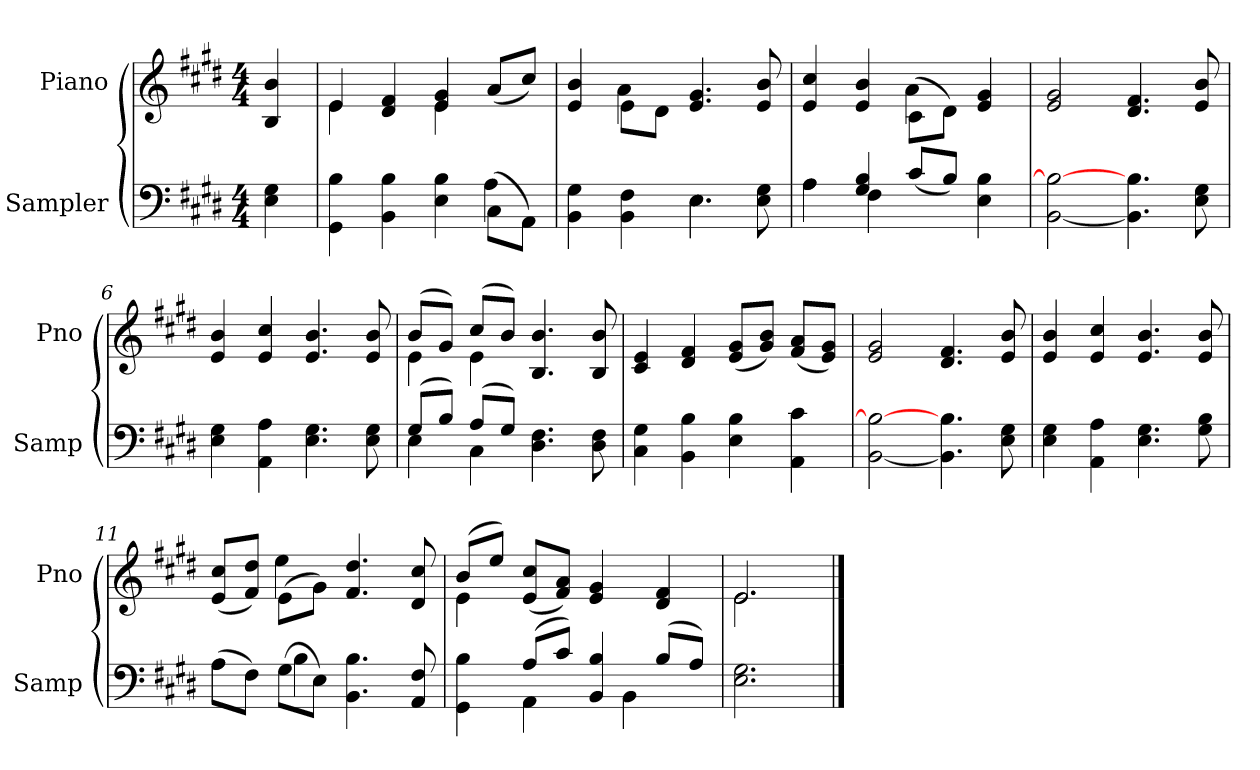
**kern	**kern
*part2	*part1
*staff2	*staff1
*I"Sampler	*I"Piano
*I'Samp	*I'Pno
*clefF4	*clefG2
*k[f#c#g#d#]	*k[f#c#g#d#]
*E:	*E:
*M4/4	*M4/4
=1	=1
4E 4G#	4B 4b
=2	=2
*^	*^
4GG# 4B	2.ryy	4e/	4e
4BB 4B	.	4d# 4f#	4ryy
4E 4B	.	4e 4g#	4e
(8C#\L	4A	(8a/L	4ryy
8AA\J)	.	8cc#/J)	.
=3	=3	=3	=3
4BB 4G#	2ryy	4e 4b	4ryy
4BB 4F#	.	8e\L	4a
.	.	8d#\J	.
4.E\	4.E	4.e 4.g#	2ryy
8E 8G#	8ryy	8e 8b	.
=4	=4	=4	=4
4A\	4A	4e 4cc#	2ryy
4G# 4B	4F#	4e 4b	.
(8c#/L	2ryy	(8c#\L	4a
8B/J)	.	8d#\J)	.
4E 4B	.	4e 4g#	4ryy
*v	*v	*	*
*	*v	*v
=5	=5
[2BB 2B_	2e 2g#
4.BB] 4.B	4.d# 4.f#
8E 8G#	8e 8b
=6	=6
4E 4G#	4e 4b
4AA 4A	4e 4cc#
4.E 4.G#	4.e 4.b
8E 8G#	8e 8b
=7	=7
*^	*^
(8G#/L	4E	(8b/L	4e
8B/J)	.	8g#/J)	.
(8A/L	4C#	(8cc#/L	4e
8G#/J)	.	8b/J)	.
4.D# 4.F#	2ryy	4.B 4.b	2ryy
8D# 8F#	.	8B 8b	.
*v	*v	*	*
*	*v	*v
=8	=8
4C# 4G#	4c# 4e
4BB 4B	4d# 4f#
4E 4B	(8e/ 8g#/L
.	8g#/ 8b/J)
4AA 4c#	(8f#/ 8a/L
.	8e/ 8g#/J)
=9	=9
[2BB 2B_	2e 2g#
4.BB] 4.B	4.d# 4.f#
8E 8G#	8e 8b
=10	=10
4E 4G#	4e 4b
4AA 4A	4e 4cc#
4.E 4.G#	4.e 4.b
8G# 8B	8e 8b
=11	=11
*^	*^
(8A\L	4A	(8e/ 8cc#/L	4ryy
8F#\J)	.	8f#/ 8dd#/J)	.
(8G#\L	4B	(8e\L	4ee
8E\J)	.	8g#\J)	.
4.BB 4.B	2ryy	4.f# 4.dd#	2ryy
8AA 8F#	.	8d# 8cc#	.
=12	=12	=12	=12
4GG# 4B	4ryy	(8b/L	4e
.	.	8ee/J)	.
(8A/L	4AA	(8e/ 8cc#/L	2.ryy
8c#/J)	.	8f#/ 8a/J)	.
4BB 4B	8ryy	4e 4g#	.
.	4BB	.	.
(8B/L	.	4d# 4f#	.
8A/J)	8ryy	.	.
*v	*v	*	*
=13	=13	=13
2.E 2.G#	2.e/	2.e
*	*v	*v
==	==
*-	*-
